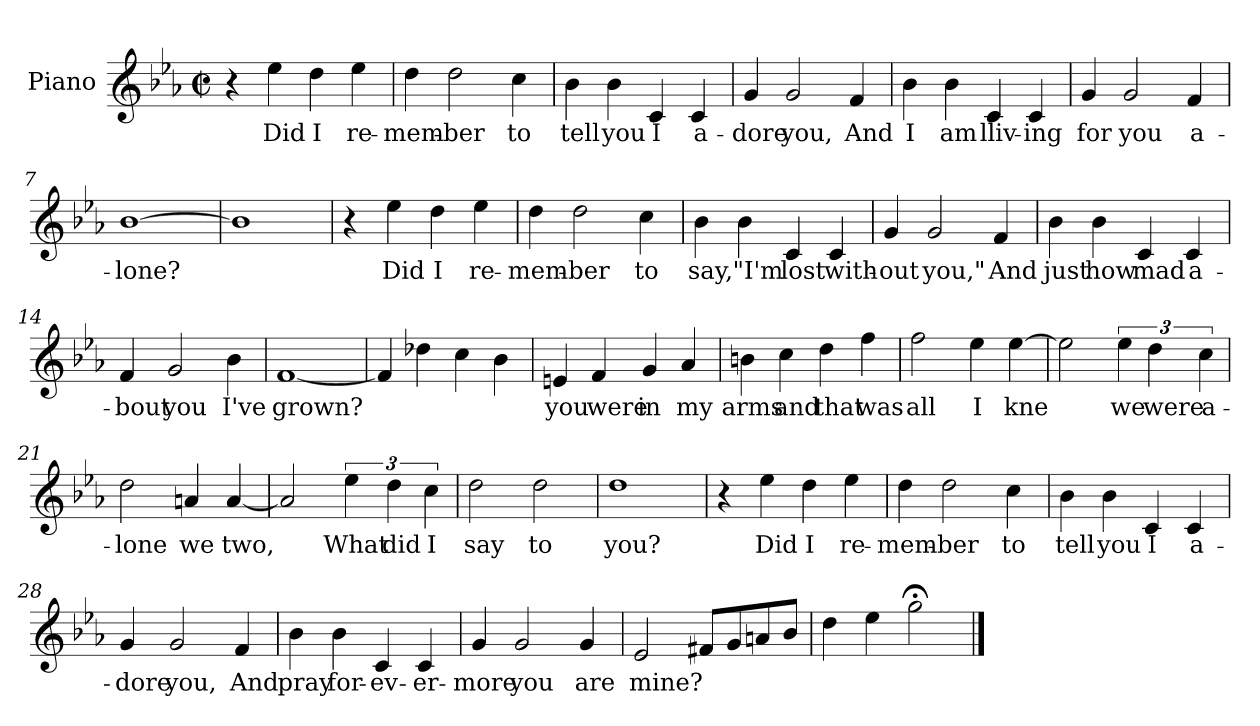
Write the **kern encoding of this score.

**kern	**text
*part1	*part1
*staff1	*staff1
*I"Piano	*
*I'Pno.	*
*clefG2	*
*k[b-e-a-]	*
*E-:	*
*M2/2	*
*met(c|)	*
=1	=1
4r	.
4ee-\	Did
4dd\	I
4ee-\	re-
=2	=2
4dd\	-mem-
2dd\	-ber
4cc\	to
=3	=3
4b-\	tell
4b-\	you
4c/	I
4c/	a-
=4	=4
4g/	-dore
2g/	you,
4f/	And
=5	=5
4b-\	I
4b-\	am
4c/	lliv-
4c/	-ing
!!LO:LB:g=z
=6	=6
4g/	for
2g/	you
4f/	a-
=7	=7
[1b-	-lone?
=8	=8
1b-]	.
=9	=9
4r	.
4ee-\	Did
4dd\	I
4ee-\	re-
=10	=10
4dd\	-mem-
2dd\	-ber
4cc\	to
!!LO:LB:g=z
=11	=11
4b-\	say,
4b-\	"I'm
4c/	lost
4c/	with-
=12	=12
4g/	-out
2g/	you,"
4f/	And
=13	=13
4b-\	just
4b-\	how
4c/	mad
4c/	a-
=14	=14
4f/	-bout
2g/	you
4b-\	I've
!!LO:LB:g=z
=15	=15
[1f	grown?
=16	=16
4f/]	.
4dd-X\	.
4cc\	.
4b-\	.
=17	=17
4en/	you
4f/	were
4g/	in
4a-/	my
=18	=18
4bn\	arms
4cc\	and
4dd\	that
4ff\	was
=19	=19
2ff\	all
4ee-\	I
[4ee-\	kne
!!LO:LB:g=z
=20	=20
2ee-\]	.
6ee-\	we
6dd\	were
6cc\	a-
=21	=21
2dd\	-lone
4an/	we
[4a/	two,
=22	=22
2a/]	.
6ee-\	What
6dd\	did
6cc\	I
=23	=23
2dd\	say
2dd\	to
=24	=24
1dd	you?
!!LO:LB:g=z
=25	=25
4r	.
4ee-\	Did
4dd\	I
4ee-\	re-
=26	=26
4dd\	-mem-
2dd\	-ber
4cc\	to
=27	=27
4b-\	tell
4b-\	you
4c/	I
4c/	a-
=28	=28
4g/	-dore
2g/	you,
4f/	And
=29	=29
4b-\	pray
4b-\	for-
4c/	-ev-
4c/	-er-
!!LO:LB:g=z
=30	=30
4g/	-more
2g/	you
4g/	are
=31	=31
2e-/	mine?
8f#X/L	.
8g/	.
8an/	.
8b-/J	.
=32	=32
4dd\	.
4ee-\	.
2gg;<\	.
==	==
*-	*-
